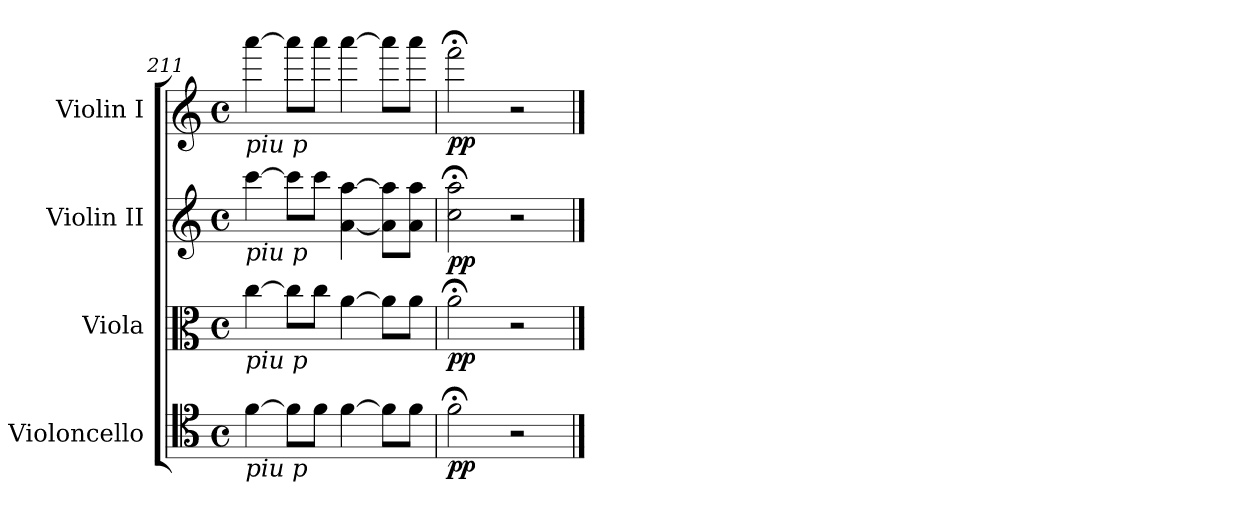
**kern	**dynam	**kern	**dynam	**kern	**dynam	**kern	**dynam
*part4	*part4	*part3	*part3	*part2	*part2	*part1	*part1
*staff4	*staff4	*staff3	*staff3	*staff2	*staff2	*staff1	*staff1
*I"Violoncello	*	*I"Viola	*	*I"Violin II	*	*I"Violin I	*
*I'Vc.	*	*I'Vla.	*	*I'Vln. II	*	*I'Vln. I	*
*clefC4	*	*clefC3	*	*clefG2	*	*clefG2	*
*k[]	*	*k[]	*	*k[]	*	*k[]	*
*M4/4	*	*M4/4	*	*M4/4	*	*M4/4	*
*met(c)	*	*met(c)	*	*met(c)	*	*met(c)	*
=211	=211	=211	=211	=211	=211	=211	=211
!	!	!	!	!	!	!LO:TX:b:i:t=piu p	!
!	!	!	!	!LO:TX:b:i:t=piu p	!	!	!
!	!	!LO:TX:b:i:t=piu p	!	!	!	!	!
!LO:TX:b:i:t=piu p	!	!	!	!	!	!	!
[4f\	.	[4cc\	.	[4ccc\	.	[4aaa\	.
8f\L]	.	8cc\L]	.	8ccc\L]	.	8aaa\L]	.
8f\J	.	8cc\J	.	8ccc\J	.	8aaa\J	.
[4f\	.	[4a\	.	[4a\ [4aa\	.	[4aaa\	.
8f\L]	.	8a\L]	.	8a\] 8aa\]L	.	8aaa\L]	.
8f\J	.	8a\J	.	8a\ 8aa\J	.	8aaa\J	.
=212	=212	=212	=212	=212	=212	=212	=212
!	!LO:DY:b	!	!LO:DY:b	!	!LO:DY:b	!	!LO:DY:b
2f;<\	pp	2a;<\	pp	2cc\;< 2aa\;<	pp	2fff;<\	pp
2r	.	2r	.	2r	.	2r	.
==	==	==	==	==	==	==	==
*-	*-	*-	*-	*-	*-	*-	*-
